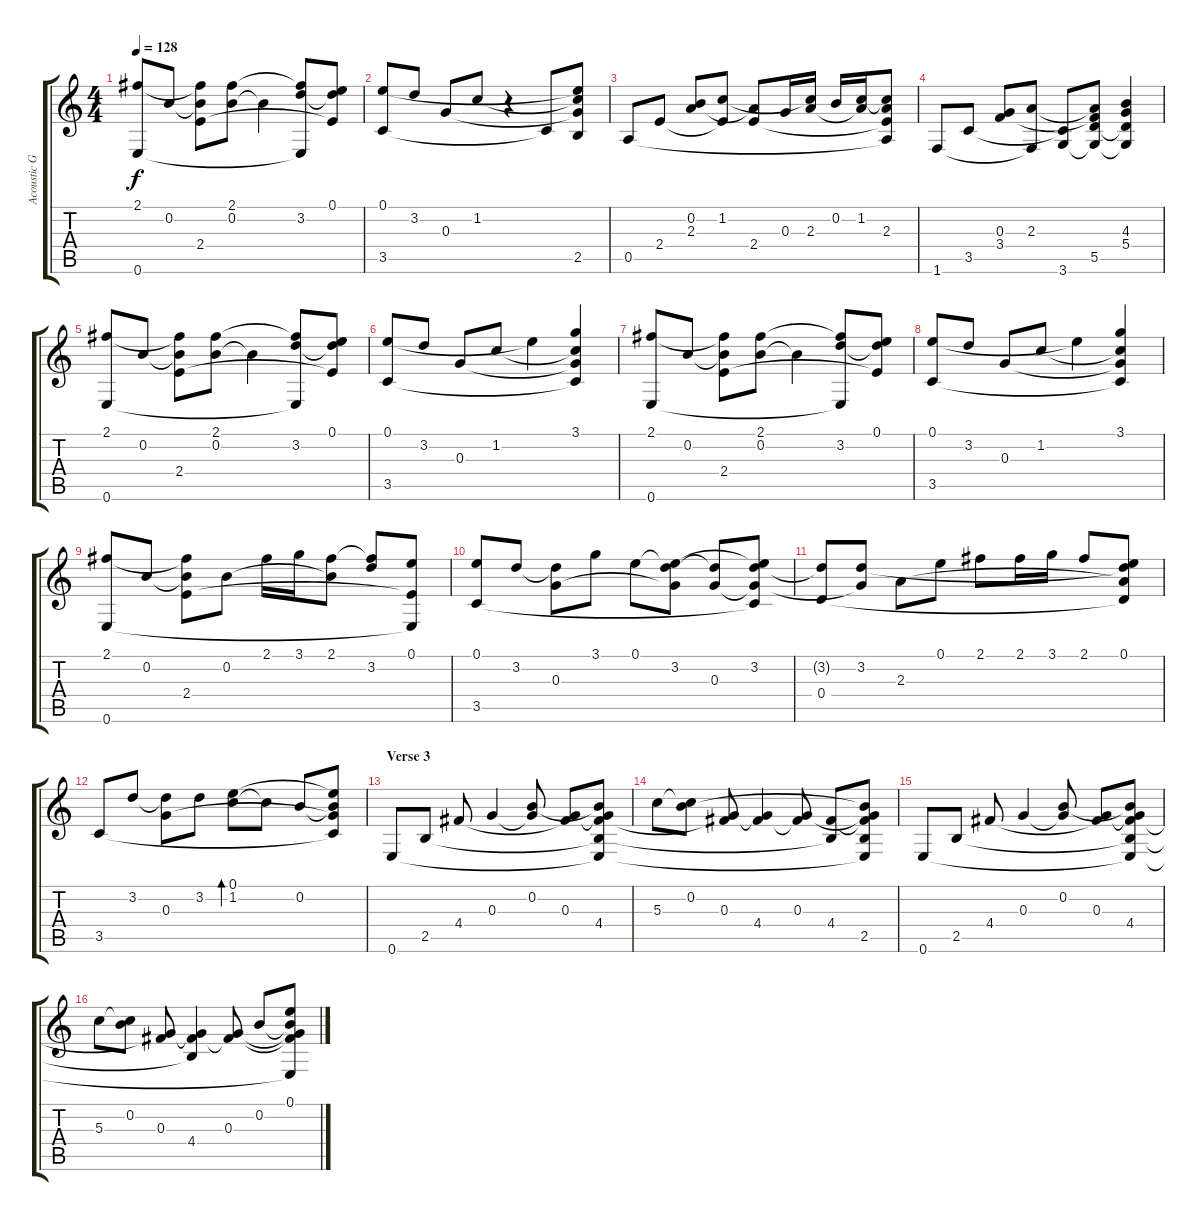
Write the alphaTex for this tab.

\track ("Acoustic Guitar" "Acoustic G") {instrument acousticguitarsteel}
\staff {score tabs}
\tuning (E4 B3 G3 D3 A2 E2) {hide}
\ts (4 4)
\tempo 128
\clef g2
\ks c
(2.1 0.6).8{dy f} 0.2.8 (2.1{t} 0.2{t} 2.4).8 (2.1 0.2).8 0.2{t}.4 (2.1{t} 3.2 0.6{t}).8 (0.1 3.2{t} 2.4{t}).8 |
(0.1 3.5).8 3.2.8 0.3.8 1.2.8 r.4 3.5{t}.8 (0.1{t} 1.2{t} 0.3{t} 2.5).8 |
0.5.8 2.4.8 (0.2 2.3).8 (1.2 2.4{t}).8 (2.3{t} 2.4).8 0.3.16 (1.2{t} 2.3).16 0.2.16 (1.2 2.3{t}).16 (1.2{t} 2.3 2.4{t} 0.5{t}).8 |
1.6.8 3.5.8 (0.3 3.4).8 (2.3 1.6{t}).8 (3.5{t} 3.6).8 (2.3{t} 3.4{t} 5.5 3.6{t}).8 (4.3 5.4 5.5{t} 3.6{t}).4 |
(2.1 0.6).8 0.2.8 (2.1{t} 0.2{t} 2.4).8 (2.1 0.2).8 0.2{t}.4 (2.1{t} 3.2 0.6{t}).8 (0.1 3.2{t} 2.4{t}).8 |
(0.1 3.5).8 3.2.8 0.3.8 1.2.8 0.1{t}.4 (3.1 1.2{t} 0.3{t} 3.5{t}).4 |
(2.1 0.6).8 0.2.8 (2.1{t} 0.2{t} 2.4).8 (2.1 0.2).8 0.2{t}.4 (2.1{t} 3.2 0.6{t}).8 (0.1 3.2{t} 2.4{t}).8 |
(0.1 3.5).8 3.2.8 0.3.8 1.2.8 0.1{t}.4 (3.1 1.2{t} 0.3{t} 3.5{t}).4 |
(2.1 0.6).8 0.2.8 (2.1{t} 0.2{t} 2.4).8 0.2.8 2.1.16 3.1.16 (2.1 0.2{t}).8 (2.1{t} 3.2).8 (0.1 2.4{t} 0.6{t}).8 |
(0.1 3.5).8 3.2.8 (3.2{t} 0.3).8 3.1.8 0.1.8 (0.1{t} 3.2 0.3{t}).8 (3.2{t} 0.3).8 (0.1{t} 3.2 0.3{t} 3.5{t}).8 |
(3.2{t} 0.4).8 (3.2 0.3{t}).8 2.3.8 0.1.8 2.1.8 2.1.16 3.1.16 2.1.8 (0.1 3.2{t} 2.3{t} 0.4{t}).8 |
3.5.8 3.2.8 (3.2{t} 0.3).8 3.2.8 (0.1 1.2).8{bd 60} 1.2{t}.8 0.2.8 (0.1{t} 0.2{t} 0.3{t} 3.5{t}).8 |
\section ("" "Verse 3")
0.6.8 2.5.8 4.4.8 0.3.4 (0.2 0.3{t}).8 (0.3 4.4{t}).8 (0.2{t} 0.3{t} 4.4 2.5{t} 0.6{t}).8 |
5.3.8 (0.2 5.3{t}).8 (0.3 4.4{t}).8 (0.3{t} 4.4).4 (0.3 4.4{t}).8 (4.4 2.5{t}).8 (0.2{t} 0.3{t} 4.4{t} 2.5 0.6{t}).8 |
0.6.8 2.5.8 4.4.8 0.3.4 (0.2 0.3{t}).8 (0.3 4.4{t}).8 (0.2{t} 0.3{t} 4.4 2.5{t} 0.6{t}).8 |
5.3.8 (0.2 5.3{t}).8 (0.3 4.4{t}).8 (0.3{t} 4.4 2.5{t}).4 (0.3 4.4{t}).8 0.2.8 (0.1 0.2{t} 0.3{t} 4.4{t} 0.6{t}).8
